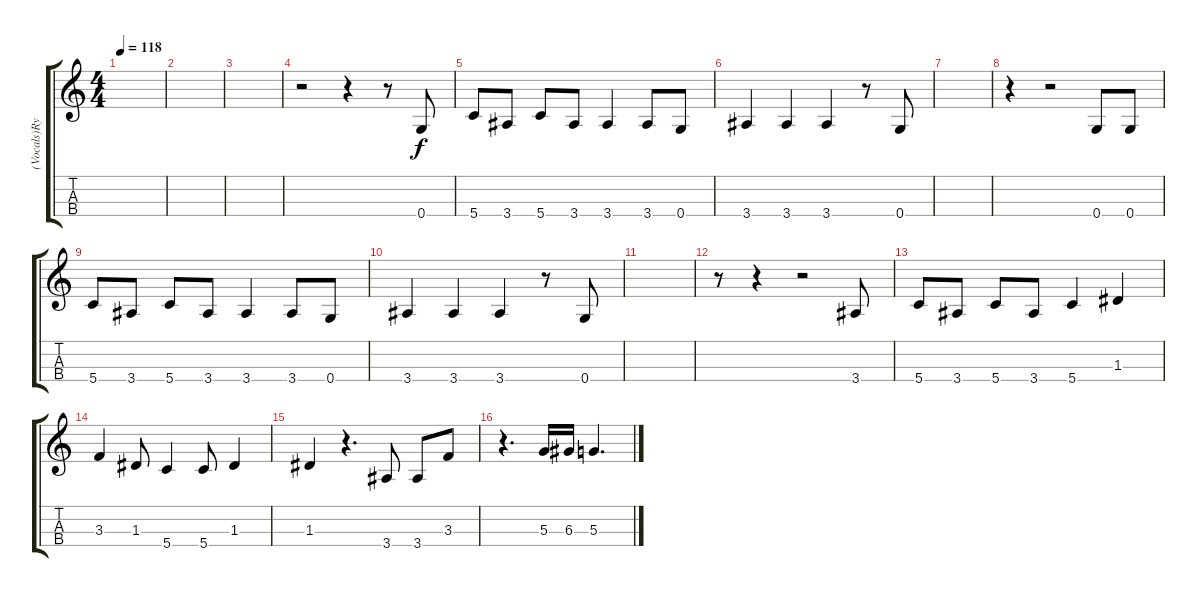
\track ("(Vocals)Ryan Tedder" "(Vocals)Ry") {instrument violin}
\staff {score tabs}
\tuning (E5 A4 D4 G3) {hide}
\ts (4 4)
\tempo 118
\clef g2
\ks c
|
|
|
r.2 r.4 r.8 0.4.8{dy f} |
5.4.8 3.4.8 5.4.8 3.4.8 3.4.4 3.4.8 0.4.8 |
3.4.4 3.4.4 3.4.4 r.8 0.4.8 |
|
r.4 r.2 0.4.8 0.4.8 |
5.4.8 3.4.8 5.4.8 3.4.8 3.4.4 3.4.8 0.4.8 |
3.4.4 3.4.4 3.4.4 r.8 0.4.8 |
|
r.8 r.4 r.2 3.4.8 |
5.4.8 3.4.8 5.4.8 3.4.8 5.4.4 1.3.4 |
3.3.4 1.3.8 5.4.4 5.4.8 1.3.4 |
1.3.4 r.4{d} 3.4.8 3.4.8 3.3.8 |
r.4{d} 5.3.16 6.3.16 5.3.4{d}
